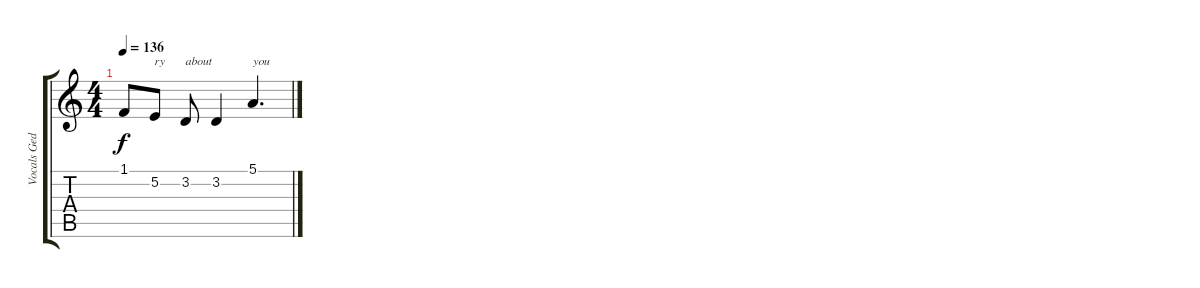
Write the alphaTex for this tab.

\track ("Vocals Geddy Lee" "Vocals Ged") {instrument drawbarorgan}
\staff {score tabs}
\tuning (E4 B3 G3 D3 A2 E2) {hide}
\ts (4 4)
\tempo 136
\clef g2
\ks c
1.1{t}.8{dy f} 5.2.8{txt "ry"} 3.2.8{txt "about"} 3.2.4 5.1.4{d txt "you"}
